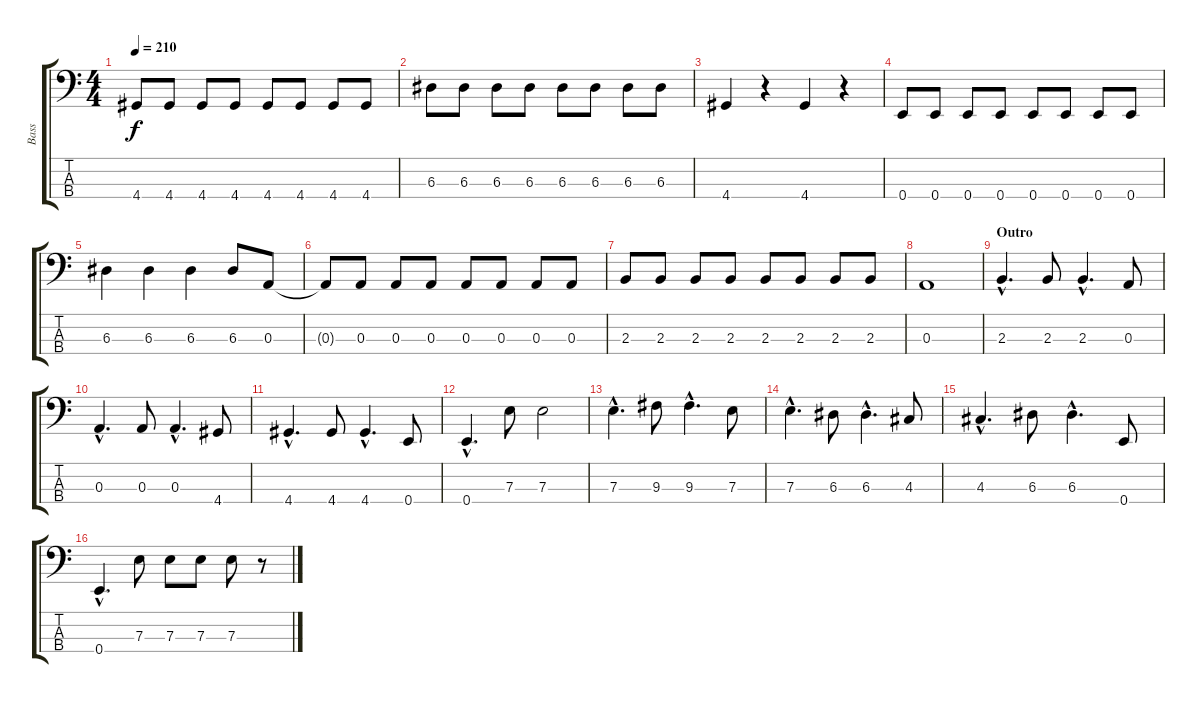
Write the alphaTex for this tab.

\track ("Bass" "Bass") {instrument electricbassfinger}
\staff {score tabs}
\tuning (G2 D2 A1 E1) {hide}
\ts (4 4)
\tempo 210
\clef f4
\ks c
4.4.8{dy f} 4.4.8 4.4.8 4.4.8 4.4.8 4.4.8 4.4.8 4.4.8 |
6.3.8 6.3.8 6.3.8 6.3.8 6.3.8 6.3.8 6.3.8 6.3.8 |
4.4.4 r.4 4.4.4 r.4 |
0.4.8 0.4.8 0.4.8 0.4.8 0.4.8 0.4.8 0.4.8 0.4.8 |
6.3.4 6.3.4 6.3.4 6.3.8 0.3.8 |
0.3{t}.8 0.3.8 0.3.8 0.3.8 0.3.8 0.3.8 0.3.8 0.3.8 |
2.3.8 2.3.8 2.3.8 2.3.8 2.3.8 2.3.8 2.3.8 2.3.8 |
0.3.1 |
\section ("" "Outro")
2.3{hac}.4{d} 2.3.8 2.3{hac}.4{d} 0.3.8 |
0.3{hac}.4{d} 0.3.8 0.3{hac}.4{d} 4.4.8 |
4.4{hac}.4{d} 4.4.8 4.4{hac}.4{d} 0.4.8 |
0.4{hac}.4{d} 7.3.8 7.3.2 |
7.3{hac}.4{d} 9.3.8 9.3{hac}.4{d} 7.3.8 |
7.3{hac}.4{d} 6.3.8 6.3{hac}.4{d} 4.3.8 |
4.3{hac}.4{d} 6.3.8 6.3{hac}.4{d} 0.4.8 |
0.4{hac}.4{d} 7.3.8 7.3.8 7.3.8 7.3.8 r.8
